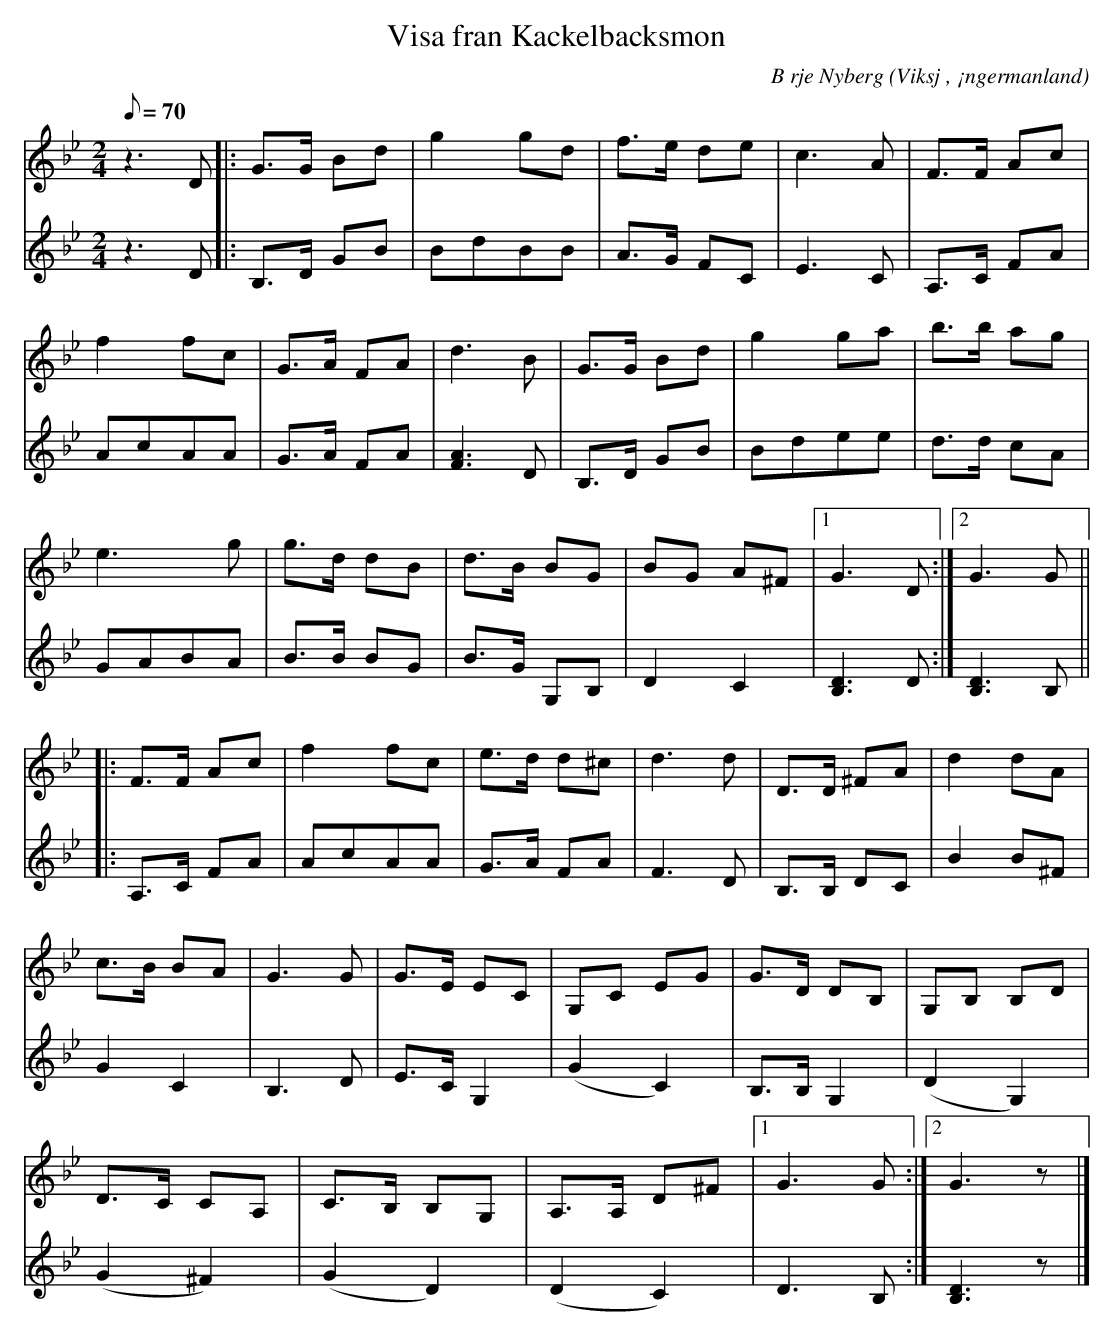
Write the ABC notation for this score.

X:1
T:Visa fran Kackelbacksmon
C:B rje Nyberg
O:Viksj , ¡ngermanland
M:2/4
L:1/8
Q:70
K:Gm
V:1
z2> D2|: G>G Bd | g2 gd | f>e de | c2>A2 | F>F Ac |
f2 fc | G>A FA | d2>B2 | G>G Bd |g2 ga | b>b ag |
e2> g2 | g>d dB |d>B BG |BG A^F |1 G2> D2 :|2 G2> G2 ||
|: F>F Ac | f2 fc | e>d d^c | d2>d2 | D>D ^FA | d2 dA |
c>B BA |G2> G2 | G>E EC | G,C EG | G>D DB, | G,B, B,D |
D>C CA, | C>B, B,G, | A,>A, D^F |1 G2> G2 :|2 G2> z2 |]
V:2
z2> D2 |: B,>D GB | BdBB | A>G FC | E2>C2 | A,>C FA |
AcAA | G>A FA| [A2F2]> D2 | B,>D GB | Bdee | d>d cA |
GABA | B>B BG | B>G G,B, | D2C2 | [D2B,2]> D2 :| [D2B,2]> B,2 ||
|: A,>C FA | AcAA | G>A FA | F2> D2 | B,>B, DC | B2 B^F |
G2 C2 | B,2> D2 | E>C G,2 | (G2 C2) | B,>B, G,2 | (D2 G,2) |
(G2 ^F2) | (G2 D2) | (D2 C2) | D2> B,2 :| [D2B,2]> z2 |]
